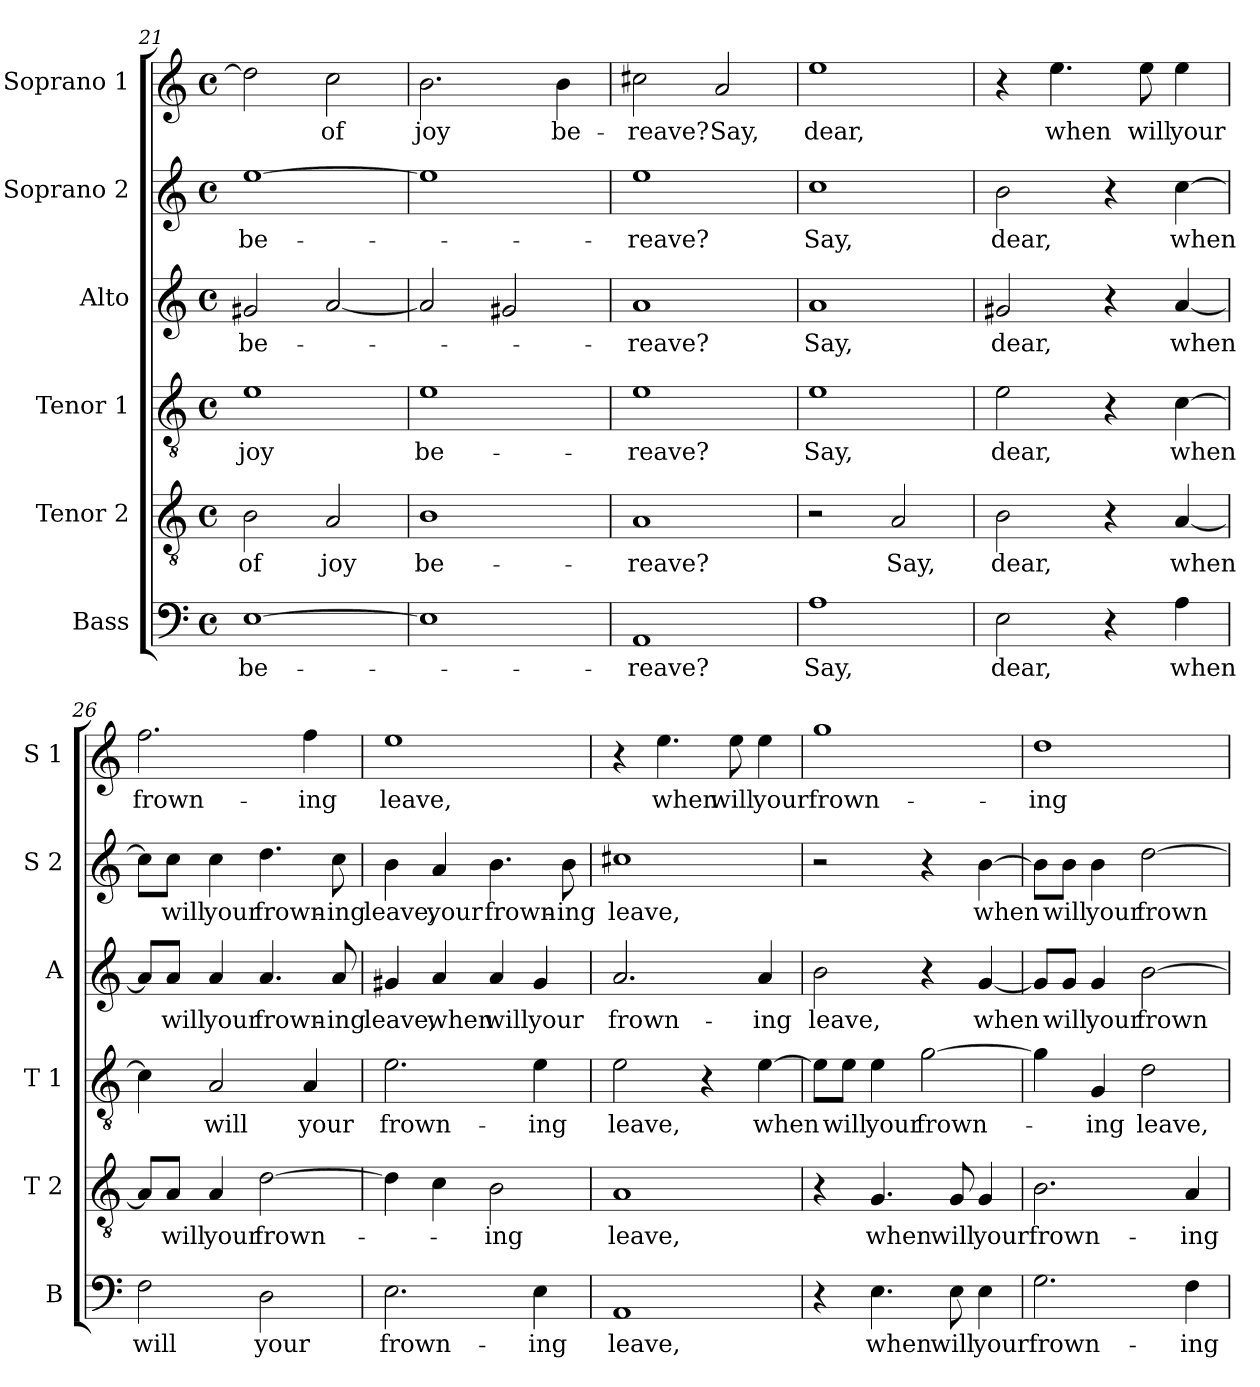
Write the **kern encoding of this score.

**kern	**text	**kern	**text	**kern	**text	**kern	**text	**kern	**text	**kern	**text
*part6	*part6	*part5	*part5	*part4	*part4	*part3	*part3	*part2	*part2	*part1	*part1
*staff6	*staff6	*staff5	*staff5	*staff4	*staff4	*staff3	*staff3	*staff2	*staff2	*staff1	*staff1
*I"Bass	*	*I"Tenor 2	*	*I"Tenor 1	*	*I"Alto	*	*I"Soprano 2	*	*I"Soprano 1	*
*I'B	*	*I'T 2	*	*I'T 1	*	*I'A	*	*I'S 2	*	*I'S 1	*
*clefF4	*	*clefGv2	*	*clefGv2	*	*clefG2	*	*clefG2	*	*clefG2	*
*k[]	*	*k[]	*	*k[]	*	*k[]	*	*k[]	*	*k[]	*
*C:	*	*C:	*	*C:	*	*C:	*	*C:	*	*C:	*
*M4/4	*	*M4/4	*	*M4/4	*	*M4/4	*	*M4/4	*	*M4/4	*
*met(c)	*	*met(c)	*	*met(c)	*	*met(c)	*	*met(c)	*	*met(c)	*
=21	=21	=21	=21	=21	=21	=21	=21	=21	=21	=21	=21
!	!LO:LY:b	!	!LO:LY:b	!	!LO:LY:b	!	!LO:LY:b	!	!LO:LY:b	!	!
[1E	be-	2B\	of	1e	joy	2g#X/	be-	[1ee	be-	2dd\]	.
!	!	!	!LO:LY:b	!	!	!	!	!	!	!	!LO:LY:b
.	.	2A/	joy	.	.	[2a/	.	.	.	2cc\	of
!!LO:LB:g=z
=22	=22	=22	=22	=22	=22	=22	=22	=22	=22	=22	=22
!	!	!	!LO:LY:b	!	!LO:LY:b	!	!	!	!	!	!LO:LY:b
1E]	.	1B	be-	1e	be-	2a/]	.	1ee]	.	2.b\	joy
.	.	.	.	.	.	2g#X/	.	.	.	.	.
!	!	!	!	!	!	!	!	!	!	!	!LO:LY:b
.	.	.	.	.	.	.	.	.	.	4b\	be-
=23	=23	=23	=23	=23	=23	=23	=23	=23	=23	=23	=23
!	!LO:LY:b	!	!LO:LY:b	!	!LO:LY:b	!	!LO:LY:b	!	!LO:LY:b	!	!LO:LY:b
1AA	-reave?	1A	-reave?	1e	-reave?	1a	-reave?	1ee	-reave?	2cc#X\	-reave?
!	!	!	!	!	!	!	!	!	!	!	!LO:LY:b
.	.	.	.	.	.	.	.	.	.	2a/	Say,
=24	=24	=24	=24	=24	=24	=24	=24	=24	=24	=24	=24
!	!LO:LY:b	!	!	!	!LO:LY:b	!	!LO:LY:b	!	!LO:LY:b	!	!LO:LY:b
1A	Say,	2r	.	1e	Say,	1a	Say,	1cc	Say,	1ee	dear,
!	!	!	!LO:LY:b	!	!	!	!	!	!	!	!
.	.	2A/	Say,	.	.	.	.	.	.	.	.
=25	=25	=25	=25	=25	=25	=25	=25	=25	=25	=25	=25
!	!LO:LY:b	!	!LO:LY:b	!	!LO:LY:b	!	!LO:LY:b	!	!LO:LY:b	!	!
2E\	dear,	2B\	dear,	2e\	dear,	2g#X/	dear,	2b\	dear,	4r	.
!	!	!	!	!	!	!	!	!	!	!	!LO:LY:b
.	.	.	.	.	.	.	.	.	.	4.ee\	when
4r	.	4r	.	4r	.	4r	.	4r	.	.	.
!	!	!	!	!	!	!	!	!	!	!	!LO:LY:b
.	.	.	.	.	.	.	.	.	.	8ee\	will
!	!LO:LY:b	!	!LO:LY:b	!	!LO:LY:b	!	!LO:LY:b	!	!LO:LY:b	!	!LO:LY:b
4A\	when	[4A/	when	[4c\	when	[4a/	when	[4cc\	when	4ee\	your
=26	=26	=26	=26	=26	=26	=26	=26	=26	=26	=26	=26
!	!LO:LY:b	!	!	!	!	!	!	!	!	!	!LO:LY:b
2F\	will	8A/L]	.	4c\]	.	8a/L]	.	8cc\L]	.	2.ff\	frown-
!	!	!	!LO:LY:b	!	!	!	!LO:LY:b	!	!LO:LY:b	!	!
.	.	8A/J	will	.	.	8a/J	will	8cc\J	will	.	.
!	!	!	!LO:LY:b	!	!LO:LY:b	!	!LO:LY:b	!	!LO:LY:b	!	!
.	.	4A/	your	2A/	will	4a/	your	4cc\	your	.	.
!	!LO:LY:b	!	!LO:LY:b	!	!	!	!LO:LY:b	!	!LO:LY:b	!	!
2D\	your	[2d\	frown-	.	.	4.a/	frown-	4.dd\	frown-	.	.
!	!	!	!	!	!LO:LY:b	!	!	!	!	!	!LO:LY:b
.	.	.	.	4A/	your	.	.	.	.	4ff\	-ing
!	!	!	!	!	!	!	!LO:LY:b	!	!LO:LY:b	!	!
.	.	.	.	.	.	8a/	-ing	8cc\	-ing	.	.
=27	=27	=27	=27	=27	=27	=27	=27	=27	=27	=27	=27
!	!LO:LY:b	!	!	!	!LO:LY:b	!	!LO:LY:b	!	!LO:LY:b	!	!LO:LY:b
2.E\	frown-	4d\]	.	2.e\	frown-	4g#X/	leave,	4b\	leave,	1ee	leave,
!	!	!	!	!	!	!	!LO:LY:b	!	!LO:LY:b	!	!
.	.	4c\	.	.	.	4a/	when	4a/	your	.	.
!	!	!	!LO:LY:b	!	!	!	!LO:LY:b	!	!LO:LY:b	!	!
.	.	2B\	-ing	.	.	4a/	will	4.b\	frown-	.	.
!	!LO:LY:b	!	!	!	!LO:LY:b	!	!LO:LY:b	!	!	!	!
4E\	-ing	.	.	4e\	-ing	4g#/	your	.	.	.	.
!	!	!	!	!	!	!	!	!	!LO:LY:b	!	!
.	.	.	.	.	.	.	.	8b\	-ing	.	.
!!LO:LB:g=z
=28	=28	=28	=28	=28	=28	=28	=28	=28	=28	=28	=28
!	!LO:LY:b	!	!LO:LY:b	!	!LO:LY:b	!	!LO:LY:b	!	!LO:LY:b	!	!
1AA	leave,	1A	leave,	2e\	leave,	2.a/	frown-	1cc#X	leave,	4r	.
!	!	!	!	!	!	!	!	!	!	!	!LO:LY:b
.	.	.	.	.	.	.	.	.	.	4.ee\	when
.	.	.	.	4r	.	.	.	.	.	.	.
!	!	!	!	!	!	!	!	!	!	!	!LO:LY:b
.	.	.	.	.	.	.	.	.	.	8ee\	will
!	!	!	!	!	!LO:LY:b	!	!LO:LY:b	!	!	!	!LO:LY:b
.	.	.	.	[4e\	when	4a/	-ing	.	.	4ee\	your
=29	=29	=29	=29	=29	=29	=29	=29	=29	=29	=29	=29
!	!	!	!	!	!	!	!LO:LY:b	!	!	!	!LO:LY:b
4r	.	4r	.	8e\L]	.	2b\	leave,	2r	.	1gg	frown-
!	!	!	!	!	!LO:LY:b	!	!	!	!	!	!
.	.	.	.	8e\J	will	.	.	.	.	.	.
!	!LO:LY:b	!	!LO:LY:b	!	!LO:LY:b	!	!	!	!	!	!
4.E\	when	4.G/	when	4e\	your	.	.	.	.	.	.
!	!	!	!	!	!LO:LY:b	!	!	!	!	!	!
.	.	.	.	[2g\	frown-	4r	.	4r	.	.	.
!	!LO:LY:b	!	!LO:LY:b	!	!	!	!	!	!	!	!
8E\	will	8G/	will	.	.	.	.	.	.	.	.
!	!LO:LY:b	!	!LO:LY:b	!	!	!	!LO:LY:b	!	!LO:LY:b	!	!
4E\	your	4G/	your	.	.	[4g/	when	[4b\	when	.	.
=30	=30	=30	=30	=30	=30	=30	=30	=30	=30	=30	=30
!	!LO:LY:b	!	!LO:LY:b	!	!	!	!	!	!	!	!LO:LY:b
2.G\	frown-	2.B\	frown-	4g\]	.	8g/L]	.	8b\L]	.	1dd	-ing
!	!	!	!	!	!	!	!LO:LY:b	!	!LO:LY:b	!	!
.	.	.	.	.	.	8g/J	will	8b\J	will	.	.
!	!	!	!	!	!LO:LY:b	!	!LO:LY:b	!	!LO:LY:b	!	!
.	.	.	.	4G/	-ing	4g/	your	4b\	your	.	.
!	!	!	!	!	!LO:LY:b	!	!LO:LY:b	!	!LO:LY:b	!	!
.	.	.	.	2d\	leave,	[2b\	frown-	[2dd\	frown-	.	.
!	!LO:LY:b	!	!LO:LY:b	!	!	!	!	!	!	!	!
4F\	-ing	4A/	-ing	.	.	.	.	.	.	.	.
=	=	=	=	=	=	=	=	=	=	=	=
*-	*-	*-	*-	*-	*-	*-	*-	*-	*-	*-	*-
